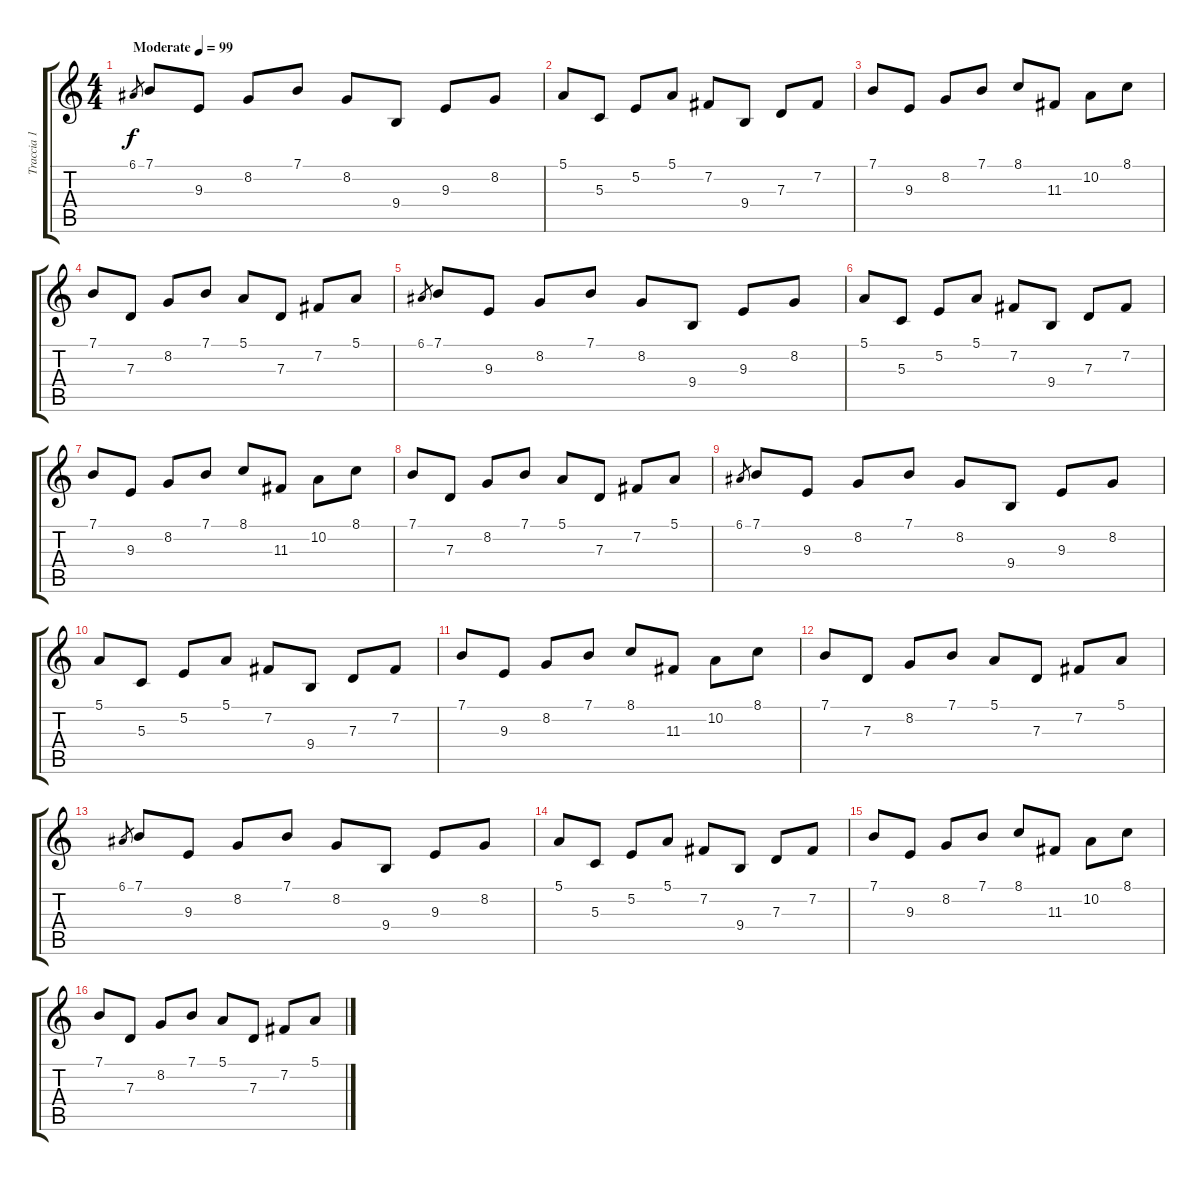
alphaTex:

\track ("Traccia 1" "Traccia 1") {instrument drawbarorgan}
\staff {score tabs}
\tuning (E4 B3 G3 D3 A2 E2) {hide}
\ts (4 4)
\tempo (99 "Moderate")
\clef g2
\ks c
6.1.8{gr dy f instrument drawbarorgan} 7.1.8 9.3.8 8.2.8 7.1.8 8.2.8 9.4.8 9.3.8 8.2.8 |
5.1.8 5.3.8 5.2.8 5.1.8 7.2.8 9.4.8 7.3.8 7.2.8 |
7.1.8 9.3.8 8.2.8 7.1.8 8.1.8 11.3.8 10.2.8 8.1.8 |
7.1.8 7.3.8 8.2.8 7.1.8 5.1.8 7.3.8 7.2.8 5.1.8 |
6.1.8{gr} 7.1.8 9.3.8 8.2.8 7.1.8 8.2.8 9.4.8 9.3.8 8.2.8 |
5.1.8 5.3.8 5.2.8 5.1.8 7.2.8 9.4.8 7.3.8 7.2.8 |
7.1.8 9.3.8 8.2.8 7.1.8 8.1.8 11.3.8 10.2.8 8.1.8 |
7.1.8 7.3.8 8.2.8 7.1.8 5.1.8 7.3.8 7.2.8 5.1.8 |
6.1.8{gr} 7.1.8 9.3.8 8.2.8 7.1.8 8.2.8 9.4.8 9.3.8 8.2.8 |
5.1.8 5.3.8 5.2.8 5.1.8 7.2.8 9.4.8 7.3.8 7.2.8 |
7.1.8 9.3.8 8.2.8 7.1.8 8.1.8 11.3.8 10.2.8 8.1.8 |
7.1.8 7.3.8 8.2.8 7.1.8 5.1.8 7.3.8 7.2.8 5.1.8 |
6.1.8{gr} 7.1.8 9.3.8 8.2.8 7.1.8 8.2.8 9.4.8 9.3.8 8.2.8 |
5.1.8 5.3.8 5.2.8 5.1.8 7.2.8 9.4.8 7.3.8 7.2.8 |
7.1.8 9.3.8 8.2.8 7.1.8 8.1.8 11.3.8 10.2.8 8.1.8 |
7.1.8 7.3.8 8.2.8 7.1.8 5.1.8 7.3.8 7.2.8 5.1.8
